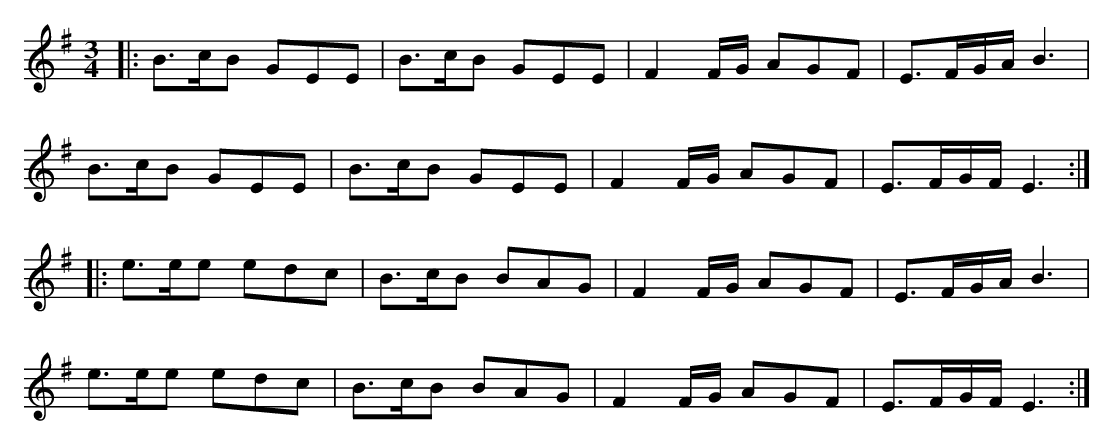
X:1
M:3/4
K:Emin
|:B>cB GEE|B>cB GEE|F2F/G/ AGF|E>FG/A/ B3|
B>cB GEE|B>cB GEE|F2F/G/ AGF|E>FG/F/ E3:|
|:e>ee edc|B>cB BAG|F2F/G/ AGF|E>FG/A/ B3|
e>ee edc|B>cB BAG|F2F/G/ AGF|E>FG/F/ E3:|
